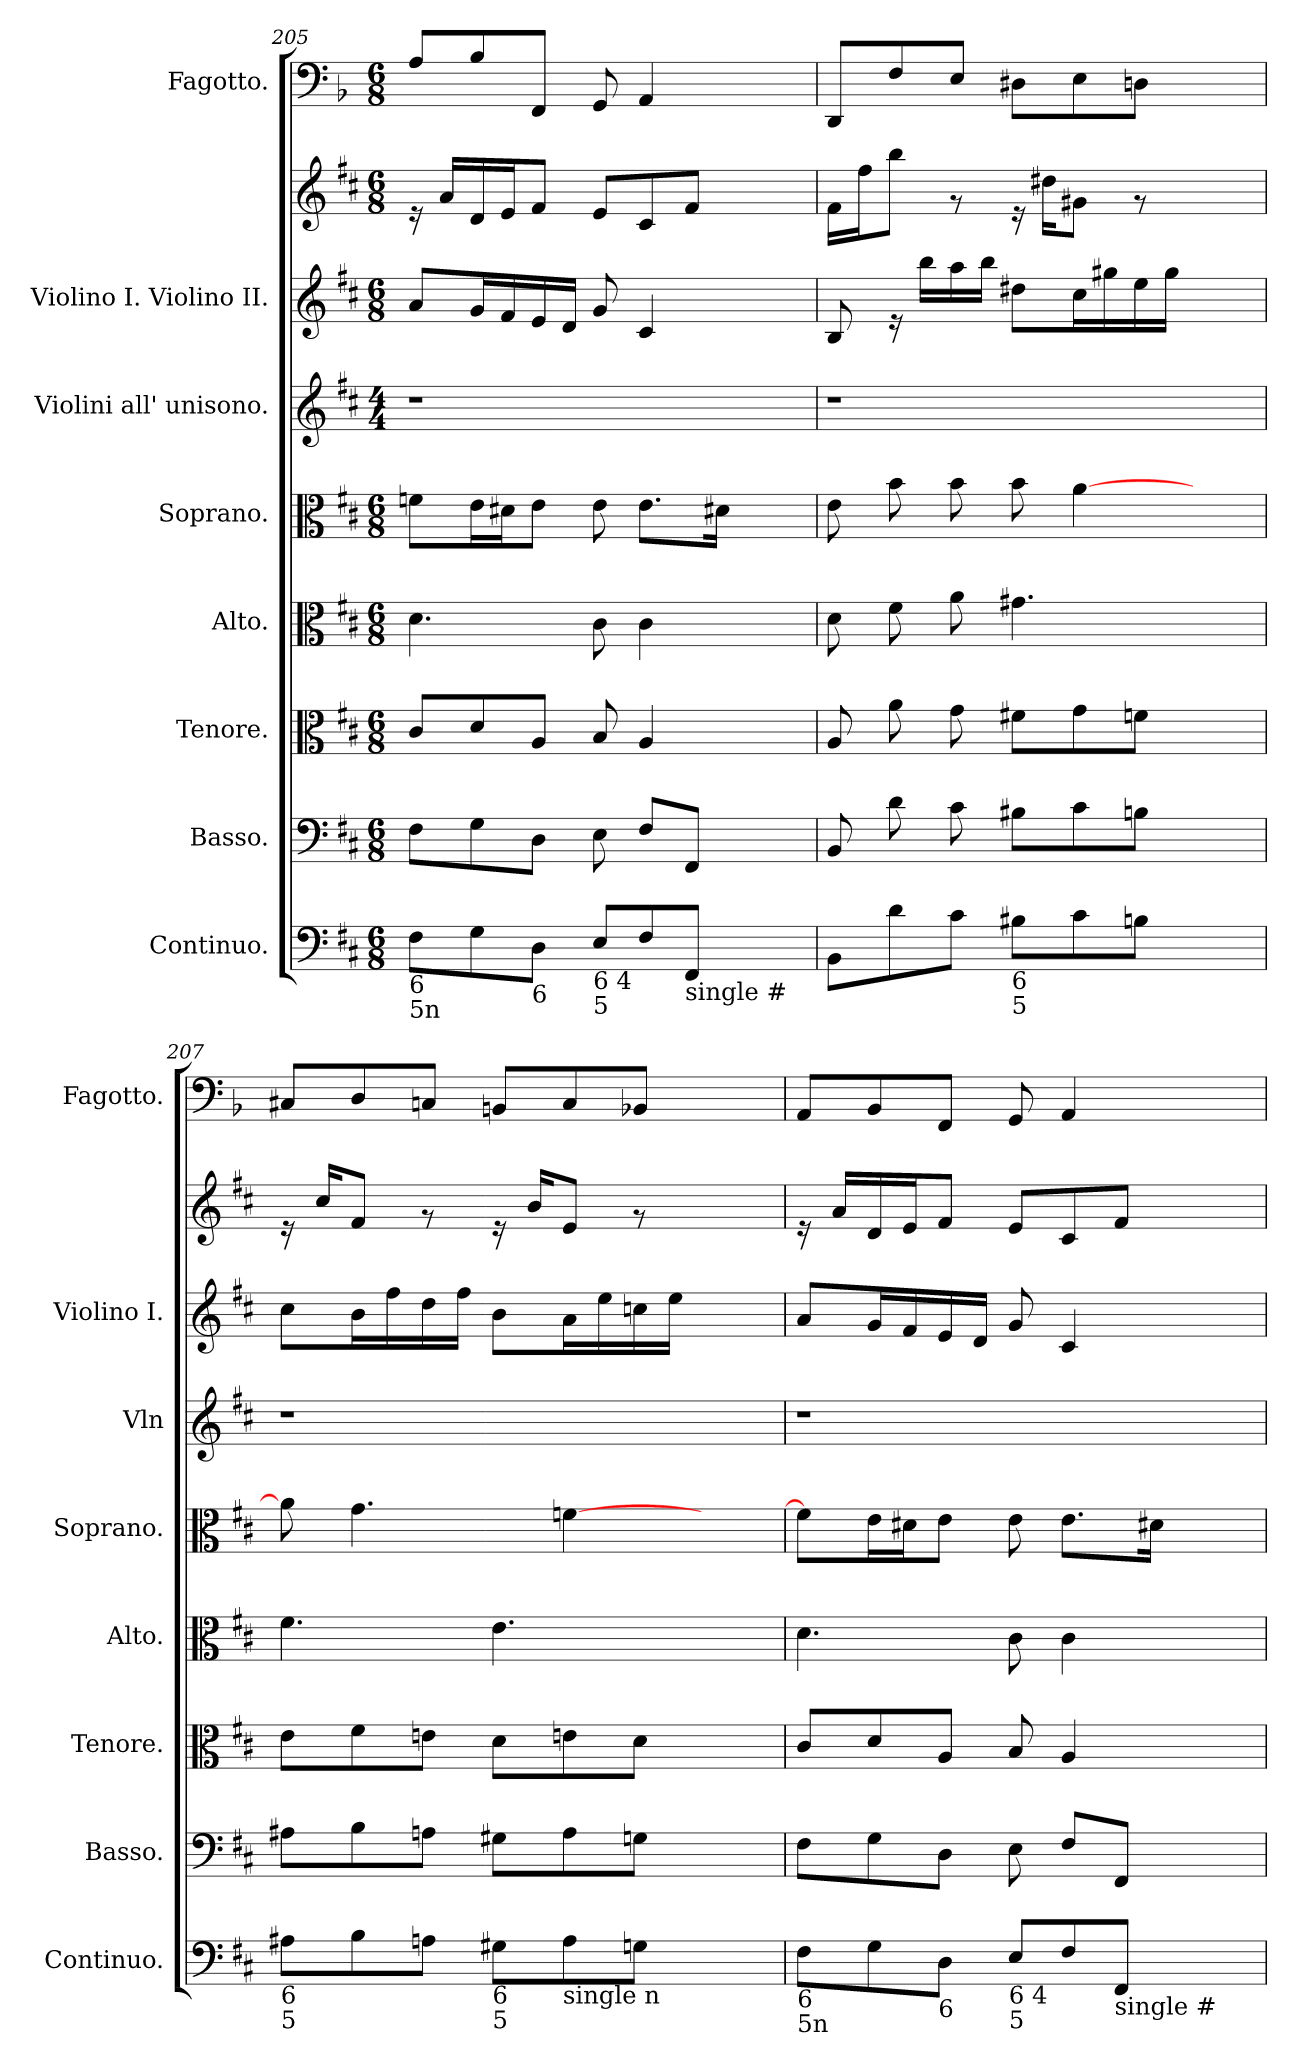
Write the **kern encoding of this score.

**kern	**kern	**kern	**kern	**kern	**kern	**kern	**kern	**kern
*part8	*part7	*part6	*part5	*part4	*part3	*part2	*part2	*part1
*staff9	*staff8	*staff7	*staff6	*staff5	*staff4	*staff3	*staff2	*staff1
*I"Continuo.	*I"Basso.	*I"Tenore.	*I"Alto.	*I"Soprano.	*I"Violini all' unisono.	*I"Violino I. Violino II.	*	*I"Fagotto.
*I'Continuo.	*I'Basso.	*I'Tenore.	*I'Alto.	*I'Soprano.	*I'Vln	*I'Violino I.	*	*I'Fagotto.
!!LO:PB:g=z
*clefF4	*clefF4	*clefC3	*clefC3	*clefC3	*clefG2	*clefG2	*clefG2	*clefF4
*	*	*	*	*	*	*	*	*ITrd2c3
*k[f#c#]	*k[f#c#]	*k[f#c#]	*k[f#c#]	*k[f#c#]	*k[f#c#]	*k[f#c#]	*k[f#c#]	*k[f#c#]
*D:	*D:	*D:	*D:	*D:	*D:	*D:	*D:	*D:
*M6/8	*M6/8	*M6/8	*M6/8	*M6/8	*M4/4	*M6/8	*M6/8	*M6/8
=205	=205	=205	=205	=205	=205	=205	=205	=205
!LO:TX:b:t=6	!	!	!	!	!	!	!	!
!LO:TX:b:t=5n	!	!	!	!	!	!	!	!
8F#\L	8F#\L	8c#/L	4.d\	8fn\L	1r	8a/L	16re	8F#/L
.	.	.	.	.	.	.	16a/LL	.
8G\	8G\	8d/	.	16e\L	.	16g/L	16d/	8G/
.	.	.	.	16d#X\J	.	16f#/	16e/J	.
!LO:TX:b:t=6	!	!	!	!	!	!	!	!
8D\J	8D\J	8A/J	.	8e\J	.	16e/	8f#/J	8DD/J
.	.	.	.	.	.	16d/JJ	.	.
!LO:TX:b:t=6 4	!	!	!	!	!	!	!	!
!LO:TX:b:t=5	!	!	!	!	!	!	!	!
8E/L	8E\	8B/	8c#\	8e\	.	8g/	8e/L	8EE/
8F#/	8F#/L	4A/	4c#\	8.e\L	.	4c#/	8c#/	4FF#/
!LO:TX:b:t=single #	!	!	!	!	!	!	!	!
8FF#/J	8FF#/J	.	.	.	.	.	8f#/J	.
.	.	.	.	16d#X\Jk	.	.	.	.
4ryy	4ryy	4ryy	4ryy	4ryy	.	4ryy	4ryy	4ryy
=206!	=206!	=206!	=206!	=206!	=206!	=206!	=206!	=206!
8BB\L	8BB/	8A/	8d\	8e\	1r	8B/	16f#\LL	8BBB/L
.	.	.	.	.	.	.	16ff#\J	.
8d\	8d\	8a\	8f#\	8b\	.	16re	8bb\J	8D/
.	.	.	.	.	.	16bb\LL	.	.
8c#\J	8c#\	8g\	8a\	8b\	.	16aa\	8rf	8C#/J
.	.	.	.	.	.	16bb\JJ	.	.
!LO:TX:b:t=6	!	!	!	!	!	!	!	!
!LO:TX:b:t=5	!	!	!	!	!	!	!	!
8B#X\L	8B#X\L	8f#X\L	4.g#X\	8b\	.	8dd#X\L	16re	8BB#X\L
.	.	.	.	.	.	.	16dd#X\KL	.
8c#\	8c#\	8g\	.	[>4a\	.	16cc#\L	8g#X\J	8C#\
.	.	.	.	.	.	16gg#X\	.	.
8Bn\J	8Bn\J	8fn\J	.	.	.	16ee\	8rf	8BBn\J
.	.	.	.	.	.	16gg#\JJ	.	.
4ryy	4ryy	4ryy	4ryy	4ryy	.	4ryy	4ryy	4ryy
=207!	=207!	=207!	=207!	=207!	=207!	=207!	=207!	=207!
!LO:TX:b:t=6	!	!	!	!	!	!	!	!
!LO:TX:b:t=5	!	!	!	!	!	!	!	!
8A#X\L	8A#X\L	8e\L	4.f#\	8a\]	1r	8cc#\L	16re	8AA#X/L
.	.	.	.	.	.	.	16cc#/KL	.
8B\	8B\	8f#\	.	4.g\	.	16b\L	8f#/J	8BB/
.	.	.	.	.	.	16ff#\	.	.
8An\J	8An\J	8en\J	.	.	.	16dd\	8rf	8AAn/J
.	.	.	.	.	.	16ff#\JJ	.	.
!LO:TX:b:t=6	!	!	!	!	!	!	!	!
!LO:TX:b:t=5	!	!	!	!	!	!	!	!
8G#X\L	8G#X\L	8d\L	4.e\	.	.	8b\L	16re	8GG#X/L
.	.	.	.	.	.	.	16b/KL	.
!LO:TX:b:t=single n	!	!	!	!	!	!	!	!
8A\	8A\	8en\	.	[>4fn\	.	16a\L	8e/J	8AA/
.	.	.	.	.	.	16ee\	.	.
8Gn\J	8Gn\J	8d\J	.	.	.	16ccn\	8rf	8GGn/J
.	.	.	.	.	.	16ee\JJ	.	.
4ryy	4ryy	4ryy	4ryy	4ryy	.	4ryy	4ryy	4ryy
=208!	=208!	=208!	=208!	=208!	=208!	=208!	=208!	=208!
!LO:TX:b:t=6	!	!	!	!	!	!	!	!
!LO:TX:b:t=5n	!	!	!	!	!	!	!	!
8F#\L	8F#\L	8c#/L	4.d\	8f\L]	1r	8a/L	16re	8FF#/L
.	.	.	.	.	.	.	16a/LL	.
8G\	8G\	8d/	.	16e\L	.	16g/L	16d/	8GG/
.	.	.	.	16d#X\J	.	16f#/	16e/J	.
!LO:TX:b:t=6	!	!	!	!	!	!	!	!
8D\J	8D\J	8A/J	.	8e\J	.	16e/	8f#/J	8DD/J
.	.	.	.	.	.	16d/JJ	.	.
!LO:TX:b:t=6 4	!	!	!	!	!	!	!	!
!LO:TX:b:t=5	!	!	!	!	!	!	!	!
8E/L	8E\	8B/	8c#\	8e\	.	8g/	8e/L	8EE/
8F#/	8F#/L	4A/	4c#\	8.e\L	.	4c#/	8c#/	4FF#/
!LO:TX:b:t=single #	!	!	!	!	!	!	!	!
8FF#/J	8FF#/J	.	.	.	.	.	8f#/J	.
.	.	.	.	16d#X\Jk	.	.	.	.
4ryy	4ryy	4ryy	4ryy	4ryy	.	4ryy	4ryy	4ryy
=!	=!	=!	=!	=!	=!	=!	=!	=!
*-	*-	*-	*-	*-	*-	*-	*-	*-
